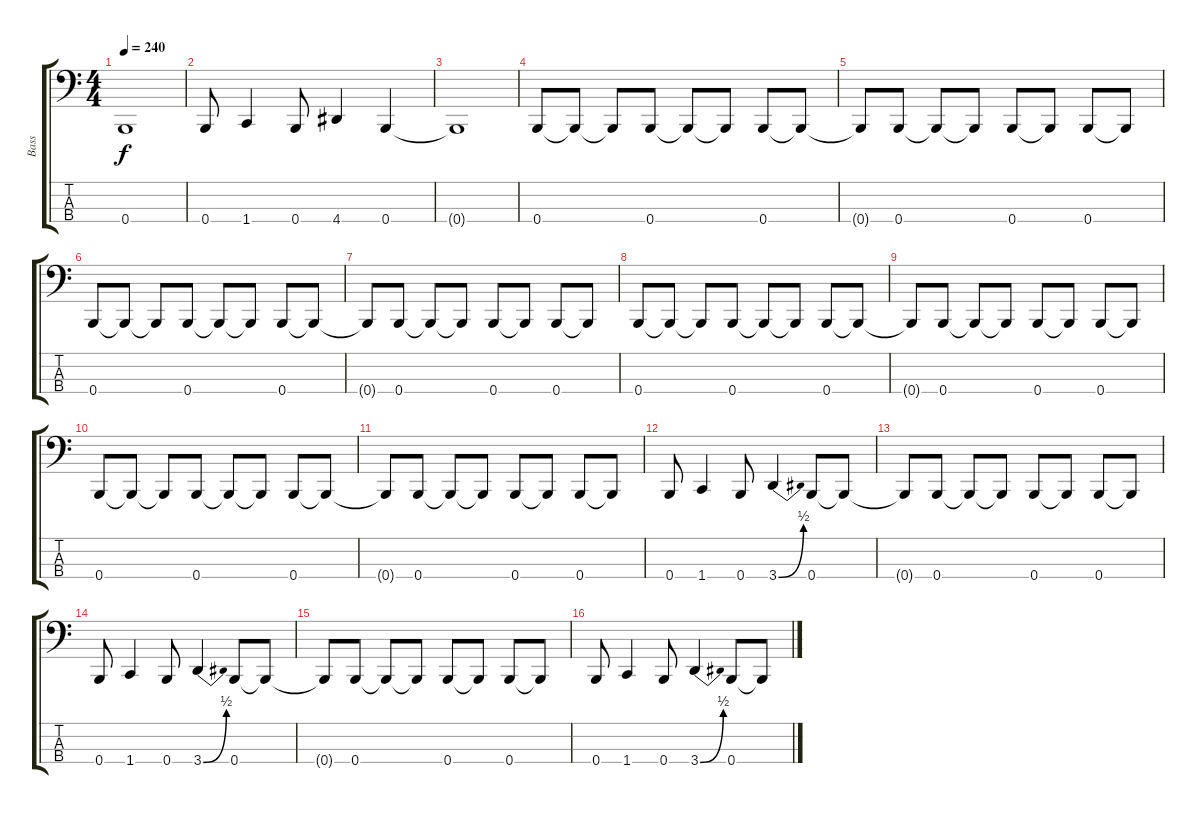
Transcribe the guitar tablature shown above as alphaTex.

\track ("Bass" "Bass") {instrument electricbasspick}
\staff {score tabs}
\tuning (E2 B1 Gb1 B0) {hide}
\ts (4 4)
\tempo 240
\clef f4
\ks c
0.4{t}.1{dy f} |
0.4.8 1.4.4 0.4.8 4.4.4 0.4.4 |
0.4{t}.1 |
0.4.8 0.4{t}.8 0.4{t}.8 0.4.8 0.4{t}.8 0.4{t}.8 0.4.8 0.4{t}.8 |
0.4{t}.8 0.4.8 0.4{t}.8 0.4{t}.8 0.4.8 0.4{t}.8 0.4.8 0.4{t}.8 |
0.4.8 0.4{t}.8 0.4{t}.8 0.4.8 0.4{t}.8 0.4{t}.8 0.4.8 0.4{t}.8 |
0.4{t}.8 0.4.8 0.4{t}.8 0.4{t}.8 0.4.8 0.4{t}.8 0.4.8 0.4{t}.8 |
0.4.8 0.4{t}.8 0.4{t}.8 0.4.8 0.4{t}.8 0.4{t}.8 0.4.8 0.4{t}.8 |
0.4{t}.8 0.4.8 0.4{t}.8 0.4{t}.8 0.4.8 0.4{t}.8 0.4.8 0.4{t}.8 |
0.4.8 0.4{t}.8 0.4{t}.8 0.4.8 0.4{t}.8 0.4{t}.8 0.4.8 0.4{t}.8 |
0.4{t}.8 0.4.8 0.4{t}.8 0.4{t}.8 0.4.8 0.4{t}.8 0.4.8 0.4{t}.8 |
0.4.8 1.4.4 0.4.8 3.4{be (bend 0 0 60 2)}.4 0.4.8 0.4{t}.8 |
0.4{t}.8 0.4.8 0.4{t}.8 0.4{t}.8 0.4.8 0.4{t}.8 0.4.8 0.4{t}.8 |
0.4.8 1.4.4 0.4.8 3.4{be (bend 0 0 60 2)}.4 0.4.8 0.4{t}.8 |
0.4{t}.8 0.4.8 0.4{t}.8 0.4{t}.8 0.4.8 0.4{t}.8 0.4.8 0.4{t}.8 |
0.4.8 1.4.4 0.4.8 3.4{be (bend 0 0 60 2)}.4 0.4.8 0.4{t}.8
